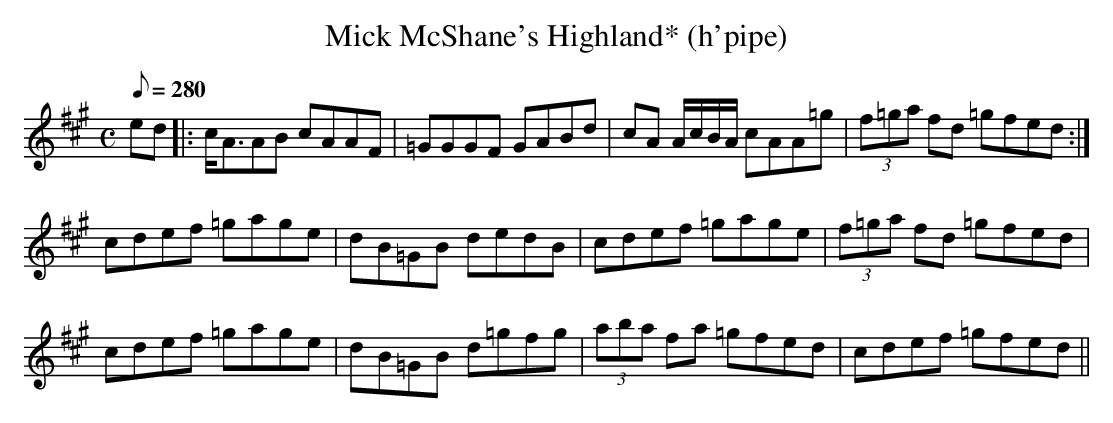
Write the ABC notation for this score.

X:1
T:Mick McShane's Highland* (h'pipe) % nf<bb
L:1/8
M:C
Q:280
K:A major
ed|:c<AAB cAAF|=GGGF GABd|cA A/c/B/A/ cAA=g|(3f=ga fd =gfed:|
cdef =gage|dB=GB dedB|cdef =gage|(3f=ga fd =gfed|
cdef =gage|dB=GB d=gfg|(3aba fa =gfed|cdef =gfed||
